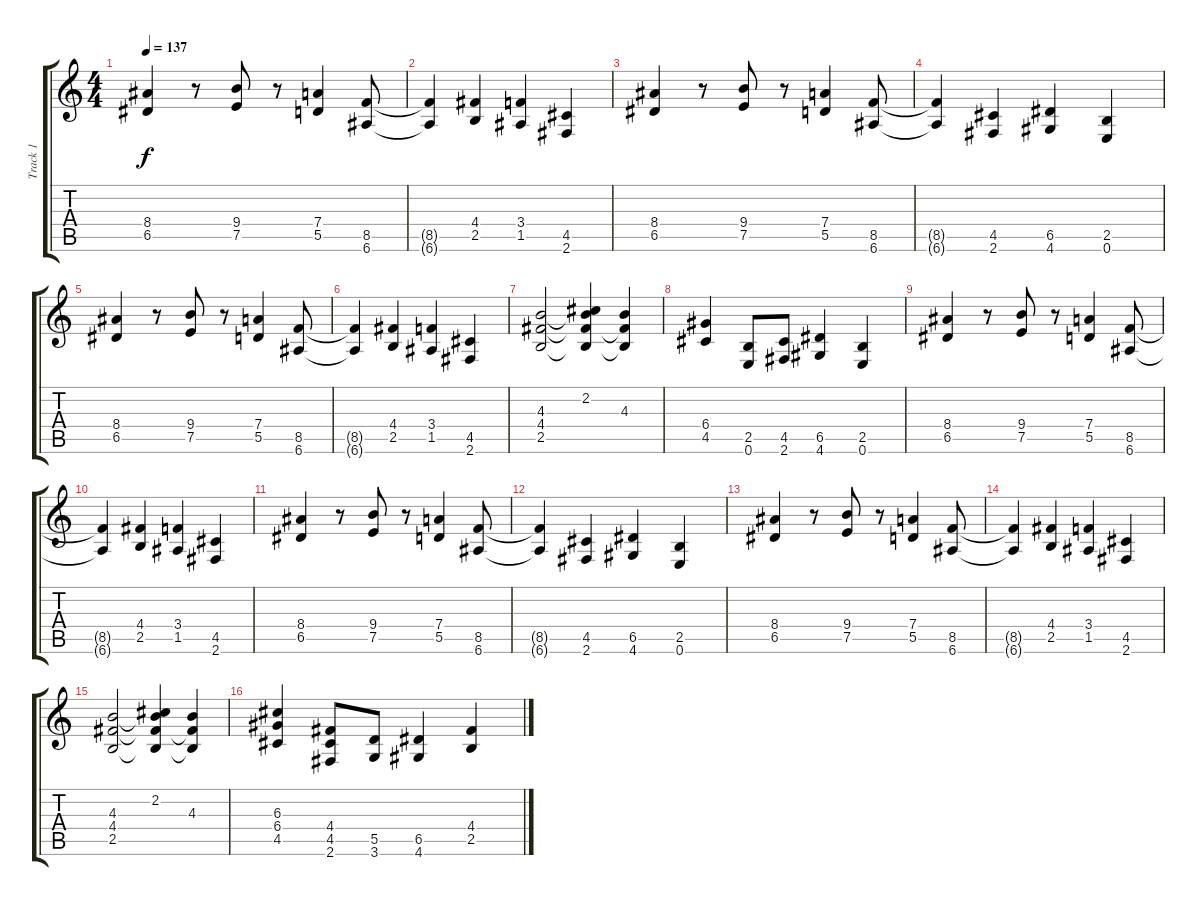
\track ("Track 1" "Track 1") {solo instrument distortionguitar}
\staff {score tabs}
\tuning (E4 B3 G3 D3 A2 E2) {hide}
\ts (4 4)
\tempo 137
\clef g2
\ks c
(8.4 6.5).4{dy f} r.8 (9.4 7.5).8 r.8 (7.4 5.5).4 (8.5 6.6).8 |
(8.5{t} 6.6{t}).4 (4.4 2.5).4 (3.4 1.5).4 (4.5 2.6).4 |
(8.4 6.5).4 r.8 (9.4 7.5).8 r.8 (7.4 5.5).4 (8.5 6.6).8 |
(8.5{t} 6.6{t}).4 (4.5 2.6).4 (6.5 4.6).4 (2.5 0.6).4 |
(8.4 6.5).4 r.8 (9.4 7.5).8 r.8 (7.4 5.5).4 (8.5 6.6).8 |
(8.5{t} 6.6{t}).4 (4.4 2.5).4 (3.4 1.5).4 (4.5 2.6).4 |
(4.3 4.4 2.5).2 (2.2 4.3{t} 4.4{t} 2.5{t}).4 (4.3 4.4{t} 2.5{t}).4 |
(6.4 4.5).4 (2.5 0.6).8 (4.5 2.6).8 (6.5 4.6).4 (2.5 0.6).4 |
(8.4 6.5).4 r.8 (9.4 7.5).8 r.8 (7.4 5.5).4 (8.5 6.6).8 |
(8.5{t} 6.6{t}).4 (4.4 2.5).4 (3.4 1.5).4 (4.5 2.6).4 |
(8.4 6.5).4 r.8 (9.4 7.5).8 r.8 (7.4 5.5).4 (8.5 6.6).8 |
(8.5{t} 6.6{t}).4 (4.5 2.6).4 (6.5 4.6).4 (2.5 0.6).4 |
(8.4 6.5).4 r.8 (9.4 7.5).8 r.8 (7.4 5.5).4 (8.5 6.6).8 |
(8.5{t} 6.6{t}).4 (4.4 2.5).4 (3.4 1.5).4 (4.5 2.6).4 |
(4.3 4.4 2.5).2 (2.2 4.3{t} 4.4{t} 2.5{t}).4 (4.3 4.4{t} 2.5{t}).4 |
(6.3 6.4 4.5).4 (4.4 4.5 2.6).8 (5.5 3.6).8 (6.5 4.6).4 (4.4 2.5).4
